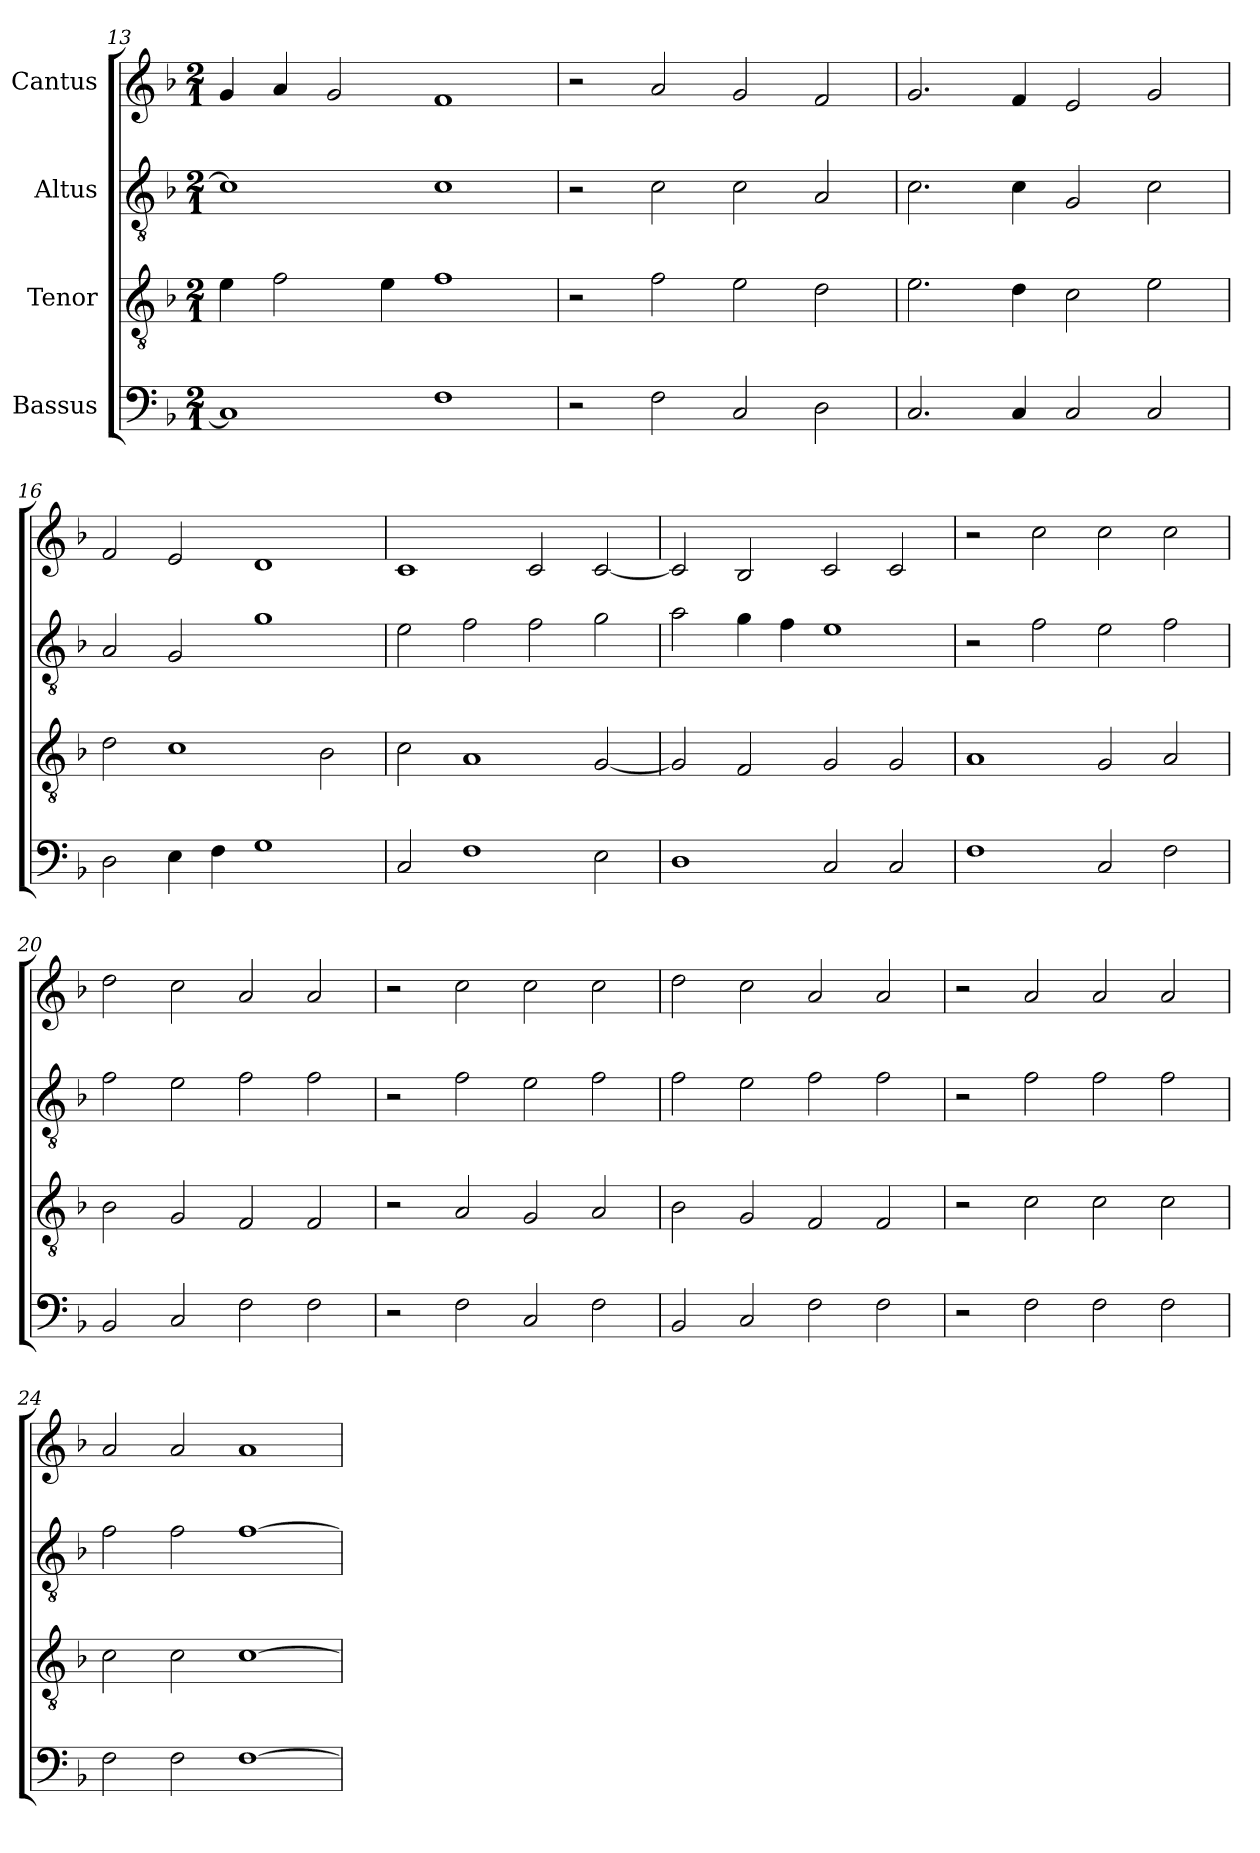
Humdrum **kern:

**kern	**kern	**kern	**kern
*part4	*part3	*part2	*part1
*staff4	*staff3	*staff2	*staff1
*I"Bassus	*I"Tenor	*I"Altus	*I"Cantus
*clefF4	*clefGv2	*clefGv2	*clefG2
*	*ITrd7c12	*ITrd7c12	*
*k[b-]	*k[b-]	*k[b-]	*k[b-]
*F:	*F:	*F:	*F:
*M2/1	*M2/1	*M2/1	*M2/1
=13	=13	=13	=13
1Ci]	4Ei\	1Ci]	4gi/
.	2Fi\	.	4ai/
.	.	.	2gi/
.	4Ei\	.	.
1Fi	1Fi	1Ci	1fi
=14	=14	=14	=14
2r	2r	2r	2r
2Fi\	2Fi\	2Ci\	2ai/
2Ci/	2Ei\	2Ci\	2gi/
2Di\	2Di\	2AAi/	2fi/
=15	=15	=15	=15
2.Ci/	2.Ei\	2.Ci\	2.gi/
4Ci/	4Di\	4Ci\	4fi/
2Ci/	2Ci\	2GGi/	2ei/
2Ci/	2Ei\	2Ci\	2gi/
!!LO:LB:g=z
=16	=16	=16	=16
2Di\	2Di\	2AAi/	2fi/
4Ei\	1Ci	2GGi/	2ei/
4Fi\	.	.	.
1Gi	.	1Gi	1di
.	2BB-i\	.	.
=17	=17	=17	=17
2Ci/	2Ci\	2Ei\	1ci
1Fi	1AAi	2Fi\	.
.	.	2Fi\	2ci/
2Ei\	[<2GGi/	2Gi\	[<2ci/
=18	=18	=18	=18
1Di	2GGi/]	2Ai\	2ci/]
.	2FFi/	4Gi\	2B-i/
.	.	4Fi\	.
2Ci/	2GGi/	1Ei	2ci/
2Ci/	2GGi/	.	2ci/
=19	=19	=19	=19
1Fi	1AAi	2r	2r
.	.	2Fi\	2cci\
2Ci/	2GGi/	2Ei\	2cci\
2Fi\	2AAi/	2Fi\	2cci\
=20	=20	=20	=20
2BB-i/	2BB-i\	2Fi\	2ddi\
2Ci/	2GGi/	2Ei\	2cci\
2Fi\	2FFi/	2Fi\	2ai/
2Fi\	2FFi/	2Fi\	2ai/
!!LO:LB:g=z
=21	=21	=21	=21
2r	2r	2r	2r
2Fi\	2AAi/	2Fi\	2cci\
2Ci/	2GGi/	2Ei\	2cci\
2Fi\	2AAi/	2Fi\	2cci\
=22	=22	=22	=22
2BB-i/	2BB-i\	2Fi\	2ddi\
2Ci/	2GGi/	2Ei\	2cci\
2Fi\	2FFi/	2Fi\	2ai/
2Fi\	2FFi/	2Fi\	2ai/
=23	=23	=23	=23
2r	2r	2r	2r
2Fi\	2Ci\	2Fi\	2ai/
2Fi\	2Ci\	2Fi\	2ai/
2Fi\	2Ci\	2Fi\	2ai/
=24	=24	=24	=24
2Fi\	2Ci\	2Fi\	2ai/
2Fi\	2Ci\	2Fi\	2ai/
[>1Fi	[>1Ci	[>1Fi	1ai
=	=	=	=
*-	*-	*-	*-
